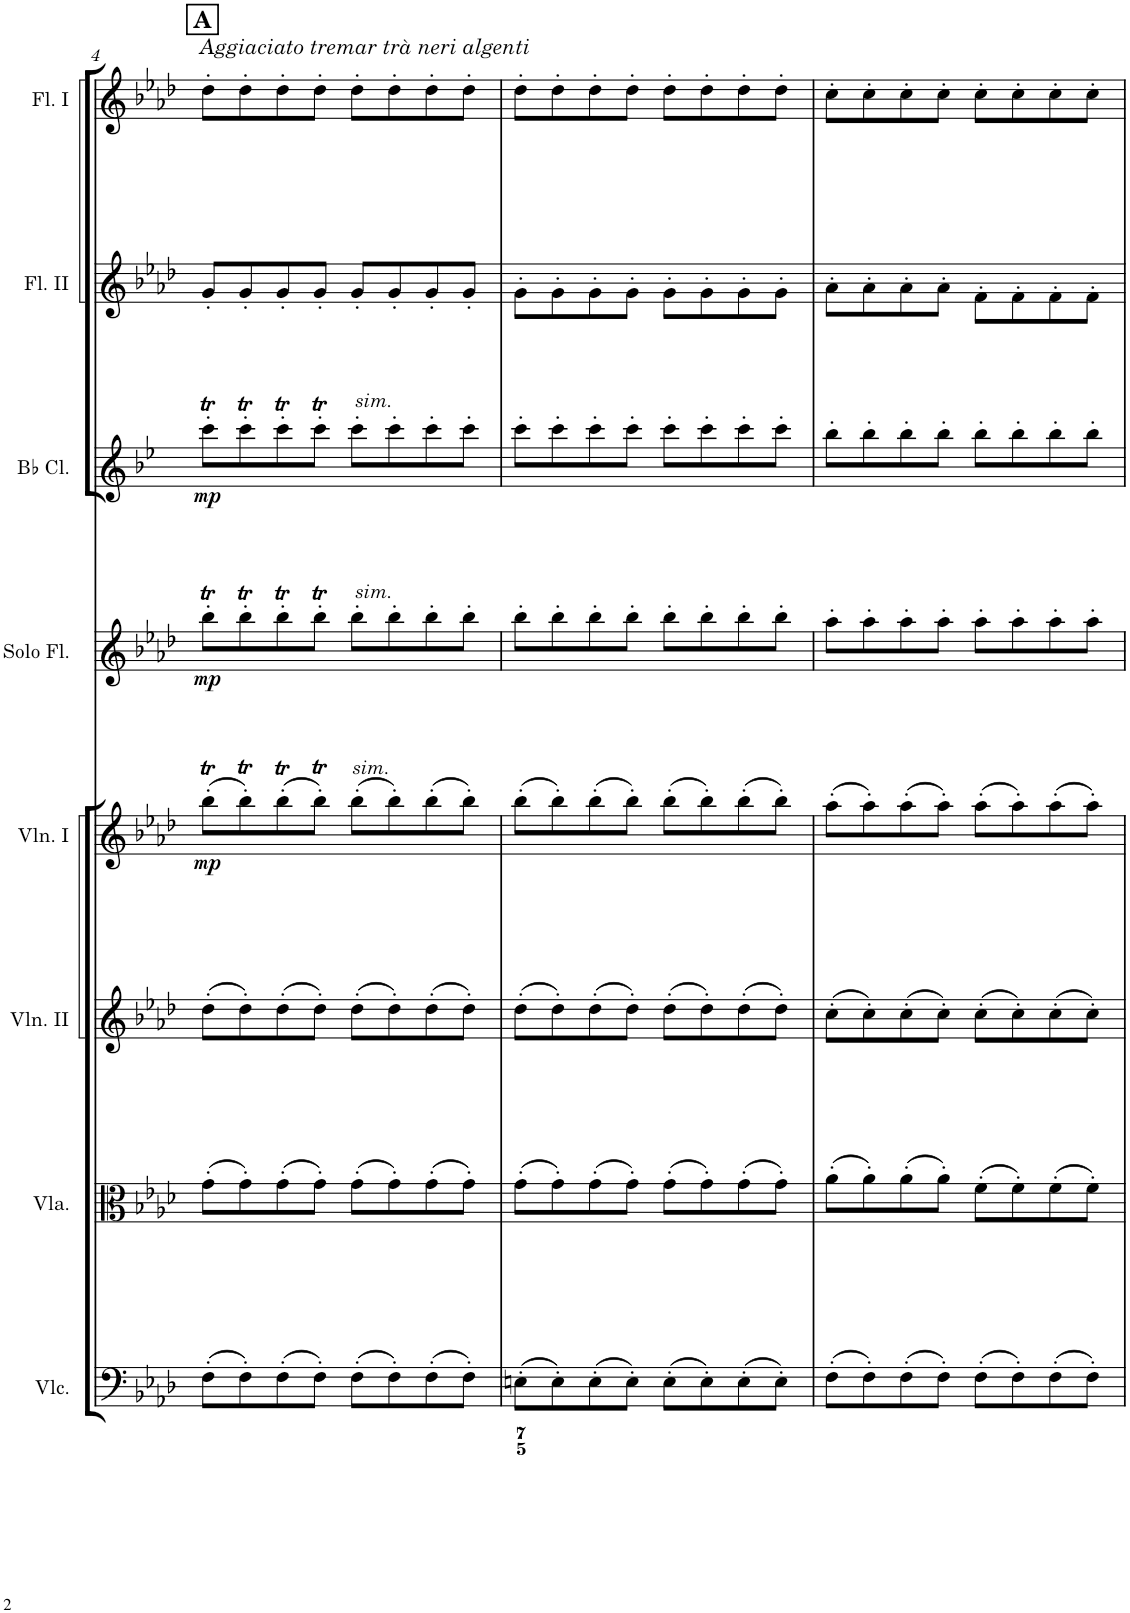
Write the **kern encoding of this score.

**kern	**kern	**kern	**kern	**dynam	**kern	**dynam	**kern	**dynam	**kern	**kern
*part8	*part7	*part6	*part5	*part5	*part4	*part4	*part3	*part3	*part2	*part1
*staff8	*staff7	*staff6	*staff5	*staff5	*staff4	*staff4	*staff3	*staff3	*staff2	*staff1
*I"Violoncello	*I"Viola	*I"Violin II	*I"Violin I	*	*I"Solo Flute	*	*I"Bb Clarinet	*	*I"Flute II	*I"Flute I
*I'Vlc.	*I'Vla.	*I'Vln. II	*I'Vln. I	*	*I'Solo Fl.	*	*I'Bb Cl.	*	*I'Fl. II	*I'Fl. I
!!LO:PB:g=z
*clefF4	*clefC3	*clefG2	*clefG2	*	*clefG2	*	*clefG2	*	*clefG2	*clefG2
*	*	*	*	*	*	*	*Trd1c2	*	*	*
*k[b-e-a-d-]	*k[b-e-a-d-]	*k[b-e-a-d-]	*k[b-e-a-d-]	*	*k[b-e-a-d-]	*	*k[b-e-]	*	*k[b-e-a-d-]	*k[b-e-a-d-]
*M4/4	*M4/4	*M4/4	*M4/4	*	*M4/4	*	*M4/4	*	*M4/4	*M4/4
*met(c)	*met(c)	*met(c)	*met(c)	*	*met(c)	*	*met(c)	*	*met(c)	*met(c)
!!LO:REH:place=s1:a:B:cj:fs=11:t=A
=4	=4	=4	=4	=4	=4	=4	=4	=4	=4	=4
!	!	!	!	!	!	!	!	!	!	!LO:TX:a:i:t=Aggiaciato tremar trà neri algenti
!	!	!	!	!LO:DY:b	!	!LO:DY:b	!	!LO:DY:b	!	!
(>8F'\L	(8g'\L	(8dd-'\L	(8bb-T'\L	mp	8bb-T'\L	mp	8cccT'\L	mp	8g'/L	8dd-'\L
8F'\)	8g'\)	8dd-'\)	8bb-T'\)	.	8bb-T'\	.	8cccT'\	.	8g'/	8dd-'\
(8F'\	(8g'\	(8dd-'\	(8bb-T'\	.	8bb-T'\	.	8cccT'\	.	8g'/	8dd-'\
8F'\J)	8g'\J)	8dd-'\J)	8bb-T'\J)	.	8bb-T'\J	.	8cccT'\J	.	8g'/J	8dd-'\J
!	!	!	!	!	!	!	!LO:TX:a:i:t=sim.	!	!	!
!	!	!	!	!	!LO:TX:a:i:t=sim.	!	!	!	!	!
!	!	!	!LO:TX:a:i:t=sim.	!	!	!	!	!	!	!
(>8F'\L	(8g'\L	(8dd-'\L	(8bb-'\L	.	8bb-'\L	.	8ccc'\L	.	8g'/L	8dd-'\L
8F'\)	8g'\)	8dd-'\)	8bb-'\)	.	8bb-'\	.	8ccc'\	.	8g'/	8dd-'\
(8F'\	(8g'\	(8dd-'\	(8bb-'\	.	8bb-'\	.	8ccc'\	.	8g'/	8dd-'\
8F'\J)	8g'\J)	8dd-'\J)	8bb-'\J)	.	8bb-'\J	.	8ccc'\J	.	8g'/J	8dd-'\J
=5	=5	=5	=5	=5	=5	=5	=5	=5	=5	=5
(8En'\L	(8g'\L	(8dd-'\L	(8bb-'\L	.	8bb-'\L	.	8ccc'\L	.	8g'\L	8dd-'\L
8E'\)	8g'\)	8dd-'\)	8bb-'\)	.	8bb-'\	.	8ccc'\	.	8g'\	8dd-'\
(8E'\	(8g'\	(8dd-'\	(8bb-'\	.	8bb-'\	.	8ccc'\	.	8g'\	8dd-'\
8E'\J)	8g'\J)	8dd-'\J)	8bb-'\J)	.	8bb-'\J	.	8ccc'\J	.	8g'\J	8dd-'\J
(8E'\L	(8g'\L	(8dd-'\L	(8bb-'\L	.	8bb-'\L	.	8ccc'\L	.	8g'\L	8dd-'\L
8E'\)	8g'\)	8dd-'\)	8bb-'\)	.	8bb-'\	.	8ccc'\	.	8g'\	8dd-'\
(8E'\	(8g'\	(8dd-'\	(8bb-'\	.	8bb-'\	.	8ccc'\	.	8g'\	8dd-'\
8E'\J)	8g'\J)	8dd-'\J)	8bb-'\J)	.	8bb-'\J	.	8ccc'\J	.	8g'\J	8dd-'\J
=6	=6	=6	=6	=6	=6	=6	=6	=6	=6	=6
(>8F'\L	(8a-'\L	(8cc'\L	(8aa-'\L	.	8aa-'\L	.	8bb-'\L	.	8a-'\L	8cc'\L
8F'\)	8a-'\)	8cc'\)	8aa-'\)	.	8aa-'\	.	8bb-'\	.	8a-'\	8cc'\
(8F'\	(8a-'\	(8cc'\	(8aa-'\	.	8aa-'\	.	8bb-'\	.	8a-'\	8cc'\
8F'\J)	8a-'\J)	8cc'\J)	8aa-'\J)	.	8aa-'\J	.	8bb-'\J	.	8a-'\J	8cc'\J
(>8F'\L	(8f'\L	(8cc'\L	(8aa-'\L	.	8aa-'\L	.	8bb-'\L	.	8f'\L	8cc'\L
8F'\)	8f'\)	8cc'\)	8aa-'\)	.	8aa-'\	.	8bb-'\	.	8f'\	8cc'\
(8F'\	(8f'\	(8cc'\	(8aa-'\	.	8aa-'\	.	8bb-'\	.	8f'\	8cc'\
8F'\J)	8f'\J)	8cc'\J)	8aa-'\J)	.	8aa-'\J	.	8bb-'\J	.	8f'\J	8cc'\J
=	=	=	=	=	=	=	=	=	=	=
*-	*-	*-	*-	*-	*-	*-	*-	*-	*-	*-
